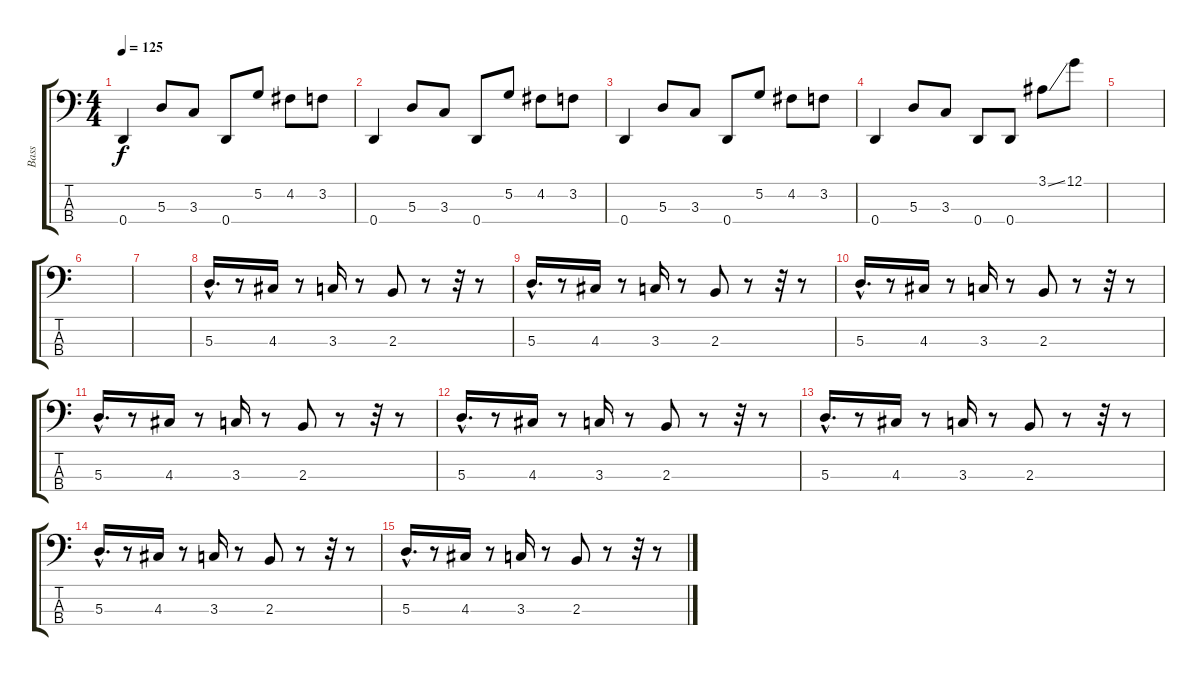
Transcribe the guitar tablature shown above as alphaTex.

\track ("Bass" "Bass") {instrument electricbassfinger}
\staff {score tabs}
\tuning (G2 D2 A1 D1) {hide}
\ts (4 4)
\tempo 125
\clef f4
\ks c
0.4.4{dy f} 5.3.8 3.3.8 0.4.8 5.2.8 4.2.8 3.2.8 |
0.4.4 5.3.8 3.3.8 0.4.8 5.2.8 4.2.8 3.2.8 |
0.4.4 5.3.8 3.3.8 0.4.8 5.2.8 4.2.8 3.2.8 |
0.4.4 5.3.8 3.3.8 0.4.8 0.4.8 3.1{ss}.8 12.1.8 |
|
|
|
5.3{hac}.16{d} r.8 4.3.16 r.8 3.3.16 r.8 2.3.8 r.8 r.32 r.8 |
5.3{hac}.16{d} r.8 4.3.16 r.8 3.3.16 r.8 2.3.8 r.8 r.32 r.8 |
5.3{hac}.16{d} r.8 4.3.16 r.8 3.3.16 r.8 2.3.8 r.8 r.32 r.8 |
5.3{hac}.16{d} r.8 4.3.16 r.8 3.3.16 r.8 2.3.8 r.8 r.32 r.8 |
5.3{hac}.16{d} r.8 4.3.16 r.8 3.3.16 r.8 2.3.8 r.8 r.32 r.8 |
5.3{hac}.16{d} r.8 4.3.16 r.8 3.3.16 r.8 2.3.8 r.8 r.32 r.8 |
5.3{hac}.16{d} r.8 4.3.16 r.8 3.3.16 r.8 2.3.8 r.8 r.32 r.8 |
5.3{hac}.16{d} r.8 4.3.16 r.8 3.3.16 r.8 2.3.8 r.8 r.32 r.8
